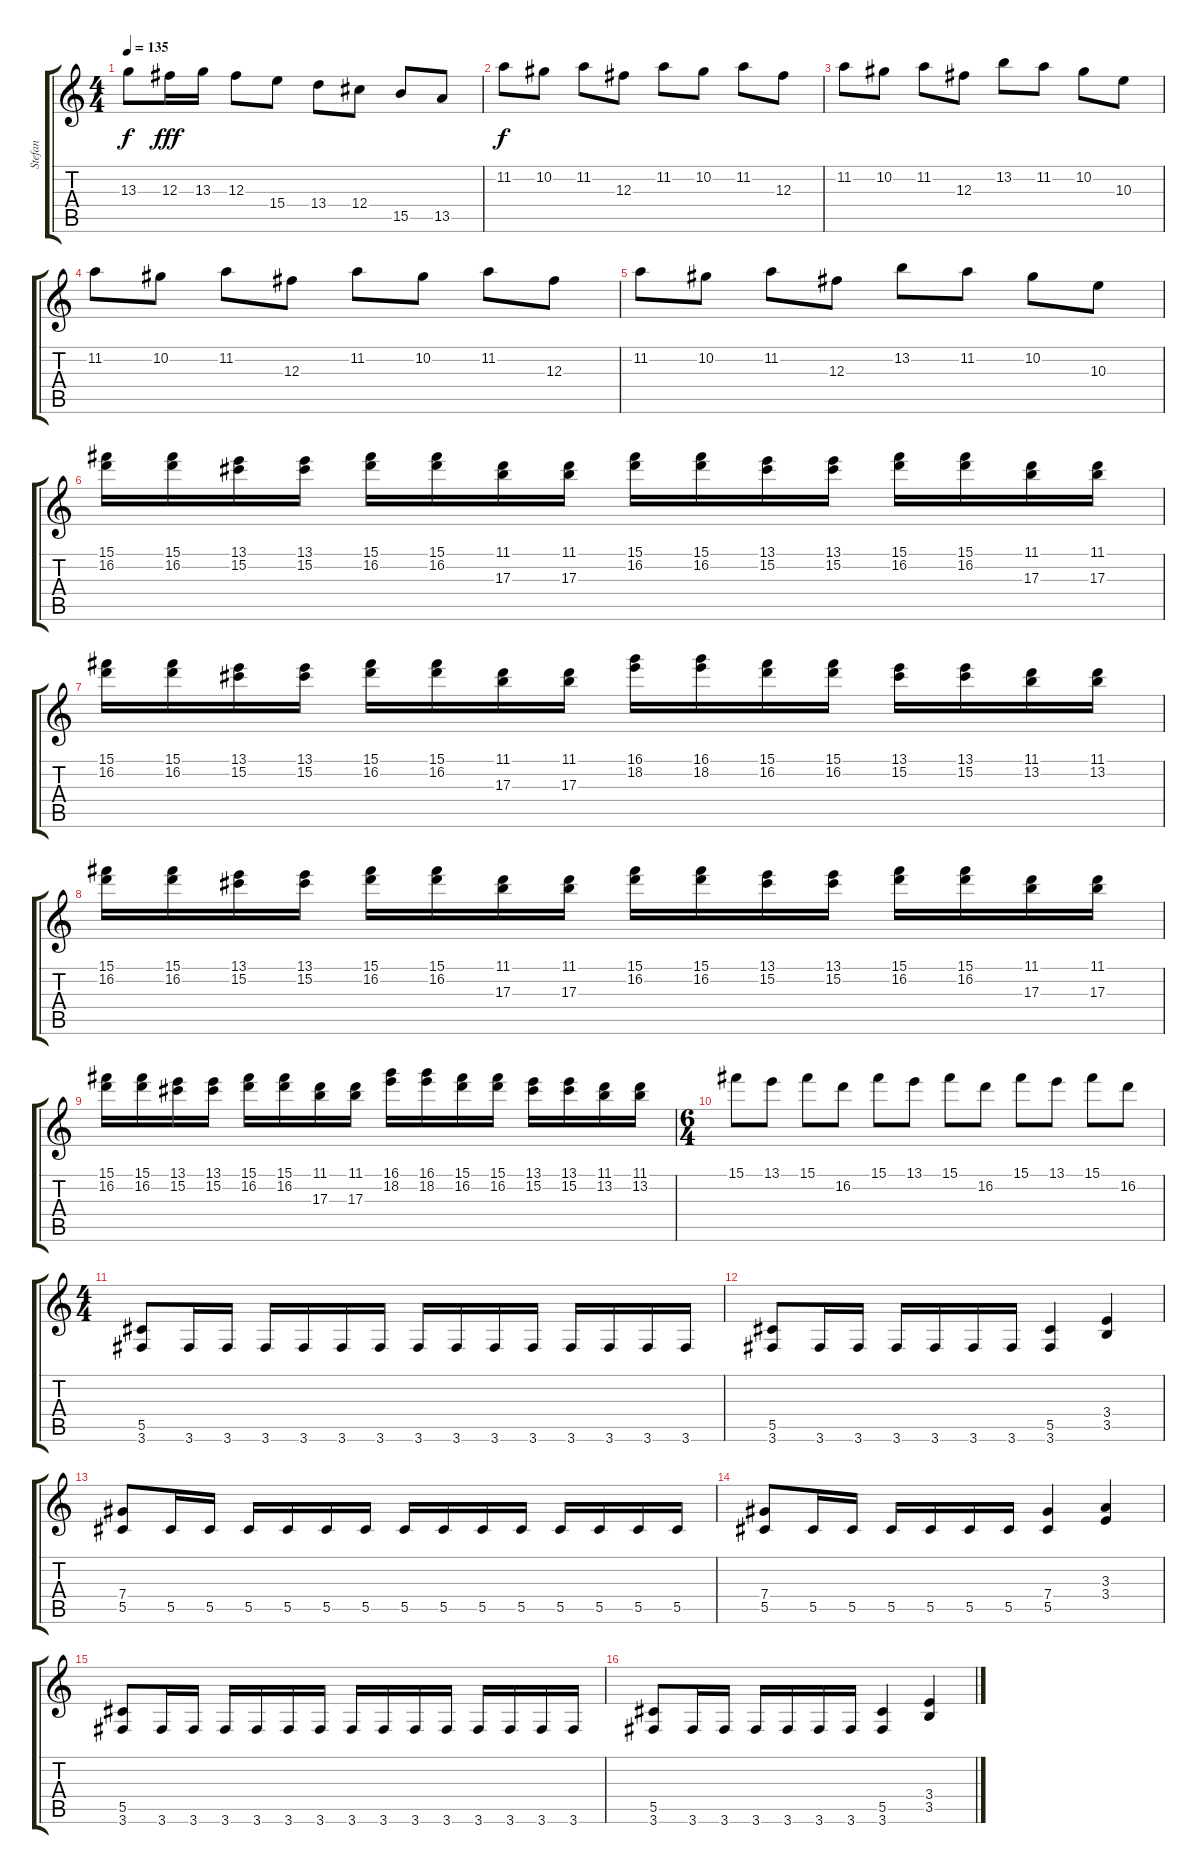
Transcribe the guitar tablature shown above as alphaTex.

\track ("Stefan" "Stefan") {instrument distortionguitar}
\staff {score tabs}
\tuning (Eb4 Bb3 Gb3 Db3 Ab2 Eb2) {hide}
\ts (4 4)
\tempo 135
\clef g2
\ks c
13.3{t}.8{dy f} 12.3.16{dy fff} 13.3.16 12.3.8 15.4.8 13.4.8 12.4.8 15.5.8 13.5.8 |
11.2.8{dy f} 10.2.8 11.2.8 12.3.8 11.2.8 10.2.8 11.2.8 12.3.8 |
11.2.8 10.2.8 11.2.8 12.3.8 13.2.8 11.2.8 10.2.8 10.3.8 |
11.2.8 10.2.8 11.2.8 12.3.8 11.2.8 10.2.8 11.2.8 12.3.8 |
11.2.8 10.2.8 11.2.8 12.3.8 13.2.8 11.2.8 10.2.8 10.3.8 |
(15.1 16.2).16 (15.1 16.2).16 (13.1 15.2).16 (13.1 15.2).16 (15.1 16.2).16 (15.1 16.2).16 (11.1 17.3).16 (11.1 17.3).16 (15.1 16.2).16 (15.1 16.2).16 (13.1 15.2).16 (13.1 15.2).16 (15.1 16.2).16 (15.1 16.2).16 (11.1 17.3).16 (11.1 17.3).16 |
(15.1 16.2).16 (15.1 16.2).16 (13.1 15.2).16 (13.1 15.2).16 (15.1 16.2).16 (15.1 16.2).16 (11.1 17.3).16 (11.1 17.3).16 (16.1 18.2).16 (16.1 18.2).16 (15.1 16.2).16 (15.1 16.2).16 (13.1 15.2).16 (13.1 15.2).16 (11.1 13.2).16 (11.1 13.2).16 |
(15.1 16.2).16 (15.1 16.2).16 (13.1 15.2).16 (13.1 15.2).16 (15.1 16.2).16 (15.1 16.2).16 (11.1 17.3).16 (11.1 17.3).16 (15.1 16.2).16 (15.1 16.2).16 (13.1 15.2).16 (13.1 15.2).16 (15.1 16.2).16 (15.1 16.2).16 (11.1 17.3).16 (11.1 17.3).16 |
(15.1 16.2).16 (15.1 16.2).16 (13.1 15.2).16 (13.1 15.2).16 (15.1 16.2).16 (15.1 16.2).16 (11.1 17.3).16 (11.1 17.3).16 (16.1 18.2).16 (16.1 18.2).16 (15.1 16.2).16 (15.1 16.2).16 (13.1 15.2).16 (13.1 15.2).16 (11.1 13.2).16 (11.1 13.2).16 |
\ts (6 4)
15.1.8 13.1.8 15.1.8 16.2.8 15.1.8 13.1.8 15.1.8 16.2.8 15.1.8 13.1.8 15.1.8 16.2.8 |
\ts (4 4)
(5.5 3.6).8 3.6.16 3.6.16 3.6.16 3.6.16 3.6.16 3.6.16 3.6.16 3.6.16 3.6.16 3.6.16 3.6.16 3.6.16 3.6.16 3.6.16 |
(5.5 3.6).8 3.6.16 3.6.16 3.6.16 3.6.16 3.6.16 3.6.16 (5.5 3.6).4 (3.4 3.5).4 |
(7.4 5.5).8 5.5.16 5.5.16 5.5.16 5.5.16 5.5.16 5.5.16 5.5.16 5.5.16 5.5.16 5.5.16 5.5.16 5.5.16 5.5.16 5.5.16 |
(7.4 5.5).8 5.5.16 5.5.16 5.5.16 5.5.16 5.5.16 5.5.16 (7.4 5.5).4 (3.3 3.4).4 |
(5.5 3.6).8 3.6.16 3.6.16 3.6.16 3.6.16 3.6.16 3.6.16 3.6.16 3.6.16 3.6.16 3.6.16 3.6.16 3.6.16 3.6.16 3.6.16 |
(5.5 3.6).8 3.6.16 3.6.16 3.6.16 3.6.16 3.6.16 3.6.16 (5.5 3.6).4 (3.4 3.5).4
